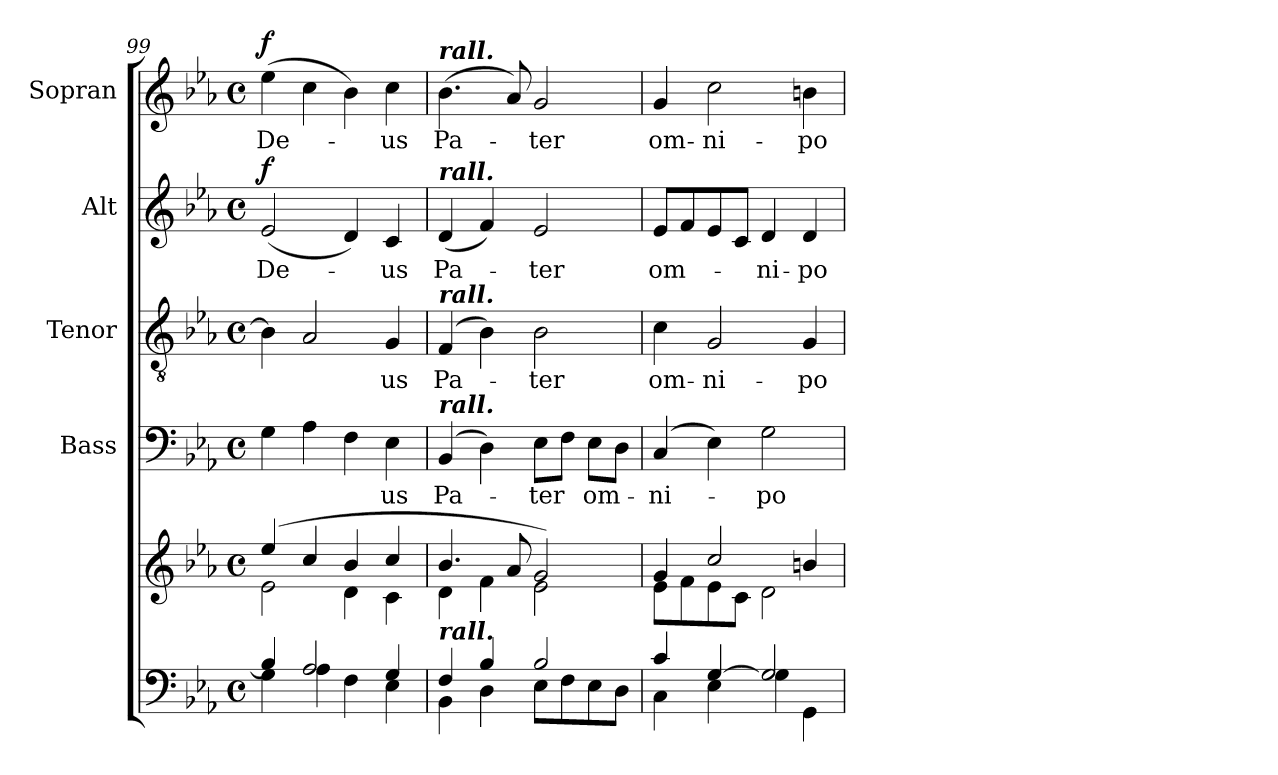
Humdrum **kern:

**kern	**kern	**kern	**text	**kern	**text	**kern	**text	**dynam	**kern	**text	**dynam
*part5	*part5	*part4	*part4	*part3	*part3	*part2	*part2	*part2	*part1	*part1	*part1
*staff6	*staff5	*staff4	*staff4	*staff3	*staff3	*staff2	*staff2	*staff2	*staff1	*staff1	*staff1
*	*	*I"Bass	*	*I"Tenor	*	*I"Alt	*	*	*I"Sopran	*	*
*	*	*I'B.	*	*I'T.	*	*I'A.	*	*	*I'S.	*	*
*clefF4	*clefG2	*clefF4	*	*clefGv2	*	*clefG2	*	*	*clefG2	*	*
*k[b-e-a-]	*k[b-e-a-]	*k[b-e-a-]	*	*k[b-e-a-]	*	*k[b-e-a-]	*	*	*k[b-e-a-]	*	*
*E-:	*E-:	*E-:	*	*E-:	*	*E-:	*	*	*E-:	*	*
*M4/4	*M4/4	*M4/4	*	*M4/4	*	*M4/4	*	*	*M4/4	*	*
*met(c)	*met(c)	*met(c)	*	*met(c)	*	*met(c)	*	*	*met(c)	*	*
=99	=99	=99	=99	=99	=99	=99	=99	=99	=99	=99	=99
*^	*^	*	*	*	*	*	*	*	*	*	*
!	!	!	!	!	!	!	!	!	!LO:LY:b	!LO:DY:a	!	!LO:LY:b	!LO:DY:a
4B-/]	4G\	(4ee-/	2e-\	4G\	.	4B-\]	.	(<2e-/	De-	f	(>4ee-\	De-	f
2A-/	4A-\	4cc/	.	4A-\	.	2A-/	.	.	.	.	4cc\	.	.
.	4F\	4b-/	4d\	4F\	.	.	.	4d/)	.	.	4b-\)	.	.
!	!	!	!	!	!LO:LY:b	!	!LO:LY:b	!	!LO:LY:b	!	!	!LO:LY:b	!
4G/	4E-\	4cc/	4c\	4E-\	-us	4G/	-us	4c/	-us	.	4cc\	-us	.
=100	=100	=100	=100	=100	=100	=100	=100	=100	=100	=100	=100	=100	=100
!	!	!	!	!	!	!	!	!	!	!	!LO:TX:a:Bi:t=rall.	!	!
!	!	!	!	!	!	!	!	!LO:TX:a:Bi:t=rall.	!	!	!	!	!
!	!	!	!	!	!	!LO:TX:a:Bi:t=rall.	!	!	!	!	!	!	!
!	!	!	!	!LO:TX:a:Bi:t=rall.	!	!	!	!	!	!	!	!	!
!	!	!LO:TX:b:Bi:t=rall.	!	!	!	!	!	!	!	!	!	!	!
!	!	!	!	!	!LO:LY:b	!	!LO:LY:b	!	!LO:LY:b	!	!	!LO:LY:b	!
4F/	4BB-\	4.b-/	4d\	(4BB-/	Pa-	(4F/	Pa-	(<4d/	Pa-	.	(>4.b-\	Pa-	.
4B-/	4D\	.	4f\	4D\)	.	4B-\)	.	4f/)	.	.	.	.	.
.	.	8a-/	.	.	.	.	.	.	.	.	8a-/)	.	.
!	!	!	!	!	!LO:LY:b	!	!LO:LY:b	!	!LO:LY:b	!	!	!LO:LY:b	!
2B-/	8E-\L	2g/)	2e-\	8E-\L	-ter	2B-\	-ter	2e-/	-ter	.	2g/	-ter	.
.	8F\	.	.	8F\J	.	.	.	.	.	.	.	.	.
!	!	!	!	!	!LO:LY:b	!	!	!	!	!	!	!	!
.	8E-\	.	.	8E-\L	om-	.	.	.	.	.	.	.	.
.	8D\J	.	.	8D\J	.	.	.	.	.	.	.	.	.
=101	=101	=101	=101	=101	=101	=101	=101	=101	=101	=101	=101	=101	=101
!	!	!	!	!	!LO:LY:b	!	!LO:LY:b	!	!LO:LY:b	!	!	!LO:LY:b	!
4c/	4C\	4g/	8e-\L	(4C/	-ni-	4c\	om-	8e-/L	om-	.	4g/	om-	.
.	.	.	8f\	.	.	.	.	8f/	.	.	.	.	.
!	!	!	!	!	!	!	!LO:LY:b	!	!	!	!	!LO:LY:b	!
[>4G/	4E-\	2cc/	8e-\	4E-\)	.	2G/	-ni-	8e-/	.	.	2cc\	-ni-	.
.	.	.	8c\J	.	.	.	.	8c/J	.	.	.	.	.
!	!	!	!	!	!LO:LY:b	!	!	!	!LO:LY:b	!	!	!	!
2G/]	4G\	.	2d\	2G\	-po-	.	.	4d/	-ni-	.	.	.	.
!	!	!	!	!	!	!	!LO:LY:b	!	!LO:LY:b	!	!	!LO:LY:b	!
.	4GG\	4bn/	.	.	.	4G/	-po-	4d/	-po-	.	4bn\	-po-	.
*v	*v	*	*	*	*	*	*	*	*	*	*	*	*
*	*v	*v	*	*	*	*	*	*	*	*	*	*
=	=	=	=	=	=	=	=	=	=	=	=
*-	*-	*-	*-	*-	*-	*-	*-	*-	*-	*-	*-
